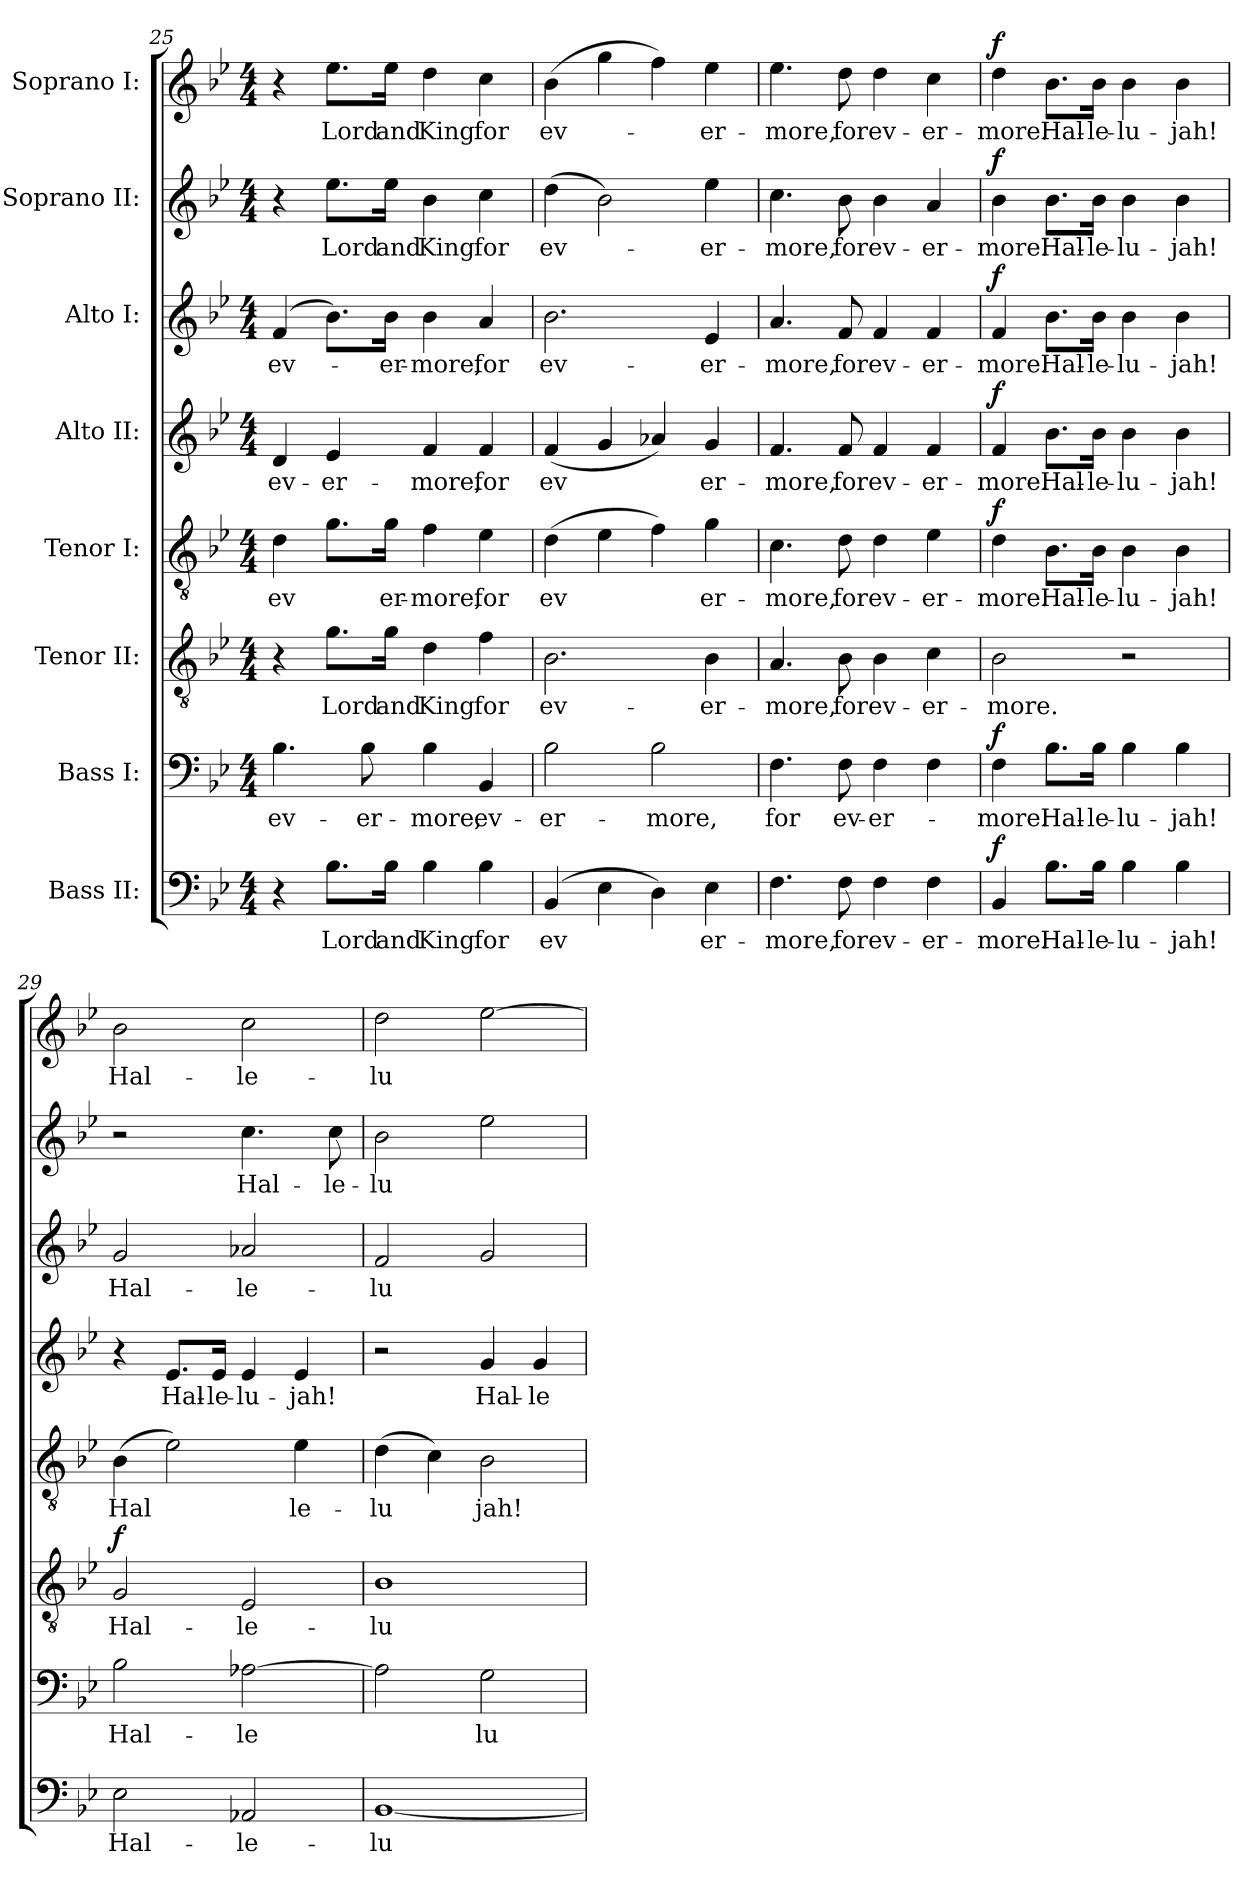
**kern	**text	**dynam	**kern	**text	**dynam	**kern	**text	**dynam	**kern	**text	**dynam	**kern	**text	**dynam	**kern	**text	**dynam	**kern	**text	**dynam	**kern	**text	**dynam
*part8	*part8	*part8	*part7	*part7	*part7	*part6	*part6	*part6	*part5	*part5	*part5	*part4	*part4	*part4	*part3	*part3	*part3	*part2	*part2	*part2	*part1	*part1	*part1
*staff8	*staff8	*staff8	*staff7	*staff7	*staff7	*staff6	*staff6	*staff6	*staff5	*staff5	*staff5	*staff4	*staff4	*staff4	*staff3	*staff3	*staff3	*staff2	*staff2	*staff2	*staff1	*staff1	*staff1
*I"Bass II:	*	*	*I"Bass I:	*	*	*I"Tenor II:	*	*	*I"Tenor I:	*	*	*I"Alto II:	*	*	*I"Alto I:	*	*	*I"Soprano II:	*	*	*I"Soprano I:	*	*
*clefF4	*	*	*clefF4	*	*	*clefGv2	*	*	*clefGv2	*	*	*clefG2	*	*	*clefG2	*	*	*clefG2	*	*	*clefG2	*	*
*k[b-e-]	*	*	*k[b-e-]	*	*	*k[b-e-]	*	*	*k[b-e-]	*	*	*k[b-e-]	*	*	*k[b-e-]	*	*	*k[b-e-]	*	*	*k[b-e-]	*	*
*B-:	*	*	*B-:	*	*	*B-:	*	*	*B-:	*	*	*B-:	*	*	*B-:	*	*	*B-:	*	*	*B-:	*	*
*M4/4	*	*	*M4/4	*	*	*M4/4	*	*	*M4/4	*	*	*M4/4	*	*	*M4/4	*	*	*M4/4	*	*	*M4/4	*	*
=25	=25	=25	=25	=25	=25	=25	=25	=25	=25	=25	=25	=25	=25	=25	=25	=25	=25	=25	=25	=25	=25	=25	=25
!	!	!	!	!LO:LY:b	!	!	!	!	!	!LO:LY:b	!	!	!LO:LY:b	!	!	!LO:LY:b	!	!	!	!	!	!	!
4r	.	.	4.B-\	ev-	.	4r	.	.	4d\	ev	.	4d/	ev-	.	(>4f/	ev-	.	4r	.	.	4r	.	.
!	!LO:LY:b	!	!	!	!	!	!LO:LY:b	!	!	!	!	!	!LO:LY:b	!	!	!	!	!	!LO:LY:b	!	!	!LO:LY:b	!
8.B-\L	Lord	.	.	.	.	8.g\L	Lord	.	8.g\L	.	.	4e-/	-er-	.	8.b-\L)	.	.	8.ee-\L	Lord	.	8.ee-\L	Lord	.
!	!	!	!	!LO:LY:b	!	!	!	!	!	!	!	!	!	!	!	!	!	!	!	!	!	!	!
.	.	.	8B-\	-er-	.	.	.	.	.	.	.	.	.	.	.	.	.	.	.	.	.	.	.
!	!LO:LY:b	!	!	!	!	!	!LO:LY:b	!	!	!LO:LY:b	!	!	!	!	!	!LO:LY:b	!	!	!LO:LY:b	!	!	!LO:LY:b	!
16B-\Jk	and	.	.	.	.	16g\Jk	and	.	16g\Jk	er-	.	.	.	.	16b-\Jk	-er-	.	16ee-\Jk	and	.	16ee-\Jk	and	.
!	!LO:LY:b	!	!	!LO:LY:b	!	!	!LO:LY:b	!	!	!LO:LY:b	!	!	!LO:LY:b	!	!	!LO:LY:b	!	!	!LO:LY:b	!	!	!LO:LY:b	!
4B-\	King	.	4B-\	-more,	.	4d\	King	.	4f\	-more,	.	4f/	-more,	.	4b-\	-more,	.	4b-\	King	.	4dd\	King	.
!	!LO:LY:b	!	!	!LO:LY:b	!	!	!LO:LY:b	!	!	!LO:LY:b	!	!	!LO:LY:b	!	!	!LO:LY:b	!	!	!LO:LY:b	!	!	!LO:LY:b	!
4B-\	for	.	4BB-/	ev-	.	4f\	for	.	4e-\	for	.	4f/	for	.	4a/	for	.	4cc\	for	.	4cc\	for	.
=26	=26	=26	=26	=26	=26	=26	=26	=26	=26	=26	=26	=26	=26	=26	=26	=26	=26	=26	=26	=26	=26	=26	=26
!	!LO:LY:b	!	!	!LO:LY:b	!	!	!LO:LY:b	!	!	!LO:LY:b	!	!	!LO:LY:b	!	!	!LO:LY:b	!	!	!LO:LY:b	!	!	!LO:LY:b	!
(>4BB-/	ev	.	2B-\	-er-	.	2.B-\	ev-	.	(>4d\	ev	.	(<4f/	ev	.	2.b-\	ev-	.	(>4dd\	ev-	.	(>4b-\	ev-	.
4E-\	.	.	.	.	.	.	.	.	4e-\	.	.	4g/	.	.	.	.	.	2b-\)	.	.	4gg\	.	.
!	!	!	!	!LO:LY:b	!	!	!	!	!	!	!	!	!	!	!	!	!	!	!	!	!	!	!
4D\)	.	.	2B-\	-more,	.	.	.	.	4f\)	.	.	4a-X/)	.	.	.	.	.	.	.	.	4ff\)	.	.
!	!LO:LY:b	!	!	!	!	!	!LO:LY:b	!	!	!LO:LY:b	!	!	!LO:LY:b	!	!	!LO:LY:b	!	!	!LO:LY:b	!	!	!LO:LY:b	!
4E-\	er-	.	.	.	.	4B-\	-er-	.	4g\	er-	.	4g/	er-	.	4e-/	-er-	.	4ee-\	-er-	.	4ee-\	-er-	.
=27	=27	=27	=27	=27	=27	=27	=27	=27	=27	=27	=27	=27	=27	=27	=27	=27	=27	=27	=27	=27	=27	=27	=27
!	!LO:LY:b	!	!	!LO:LY:b	!	!	!LO:LY:b	!	!	!LO:LY:b	!	!	!LO:LY:b	!	!	!LO:LY:b	!	!	!LO:LY:b	!	!	!LO:LY:b	!
4.F\	-more,	.	4.F\	for	.	4.A/	-more,	.	4.c\	-more,	.	4.f/	-more,	.	4.a/	-more,	.	4.cc\	-more,	.	4.ee-\	-more,	.
!	!LO:LY:b	!	!	!LO:LY:b	!	!	!LO:LY:b	!	!	!LO:LY:b	!	!	!LO:LY:b	!	!	!LO:LY:b	!	!	!LO:LY:b	!	!	!LO:LY:b	!
8F\	for	.	8F\	ev-	.	8B-\	for	.	8d\	for	.	8f/	for	.	8f/	for	.	8b-\	for	.	8dd\	for	.
!	!LO:LY:b	!	!	!LO:LY:b	!	!	!LO:LY:b	!	!	!LO:LY:b	!	!	!LO:LY:b	!	!	!LO:LY:b	!	!	!LO:LY:b	!	!	!LO:LY:b	!
4F\	ev-	.	4F\	-er-	.	4B-\	ev-	.	4d\	ev-	.	4f/	ev-	.	4f/	ev-	.	4b-\	ev-	.	4dd\	ev-	.
!	!LO:LY:b	!	!	!	!	!	!LO:LY:b	!	!	!LO:LY:b	!	!	!LO:LY:b	!	!	!LO:LY:b	!	!	!LO:LY:b	!	!	!LO:LY:b	!
4F\	-er-	.	4F\	.	.	4c\	-er-	.	4e-\	-er-	.	4f/	-er-	.	4f/	-er-	.	4a/	-er-	.	4cc\	-er-	.
!!LO:PB:g=z
=28	=28	=28	=28	=28	=28	=28	=28	=28	=28	=28	=28	=28	=28	=28	=28	=28	=28	=28	=28	=28	=28	=28	=28
!	!LO:LY:b	!LO:DY:b	!	!LO:LY:b	!LO:DY:b	!	!LO:LY:b	!	!	!LO:LY:b	!LO:DY:b	!	!LO:LY:b	!LO:DY:b	!	!LO:LY:b	!LO:DY:b	!	!LO:LY:b	!LO:DY:b	!	!LO:LY:b	!LO:DY:b
4BB-/	-more.	f	4F\	-more.	f	2B-\	-more.	.	4d\	-more.	f	4f/	-more.	f	4f/	-more.	f	4b-\	-more.	f	4dd\	-more.	f
!	!LO:LY:b	!	!	!LO:LY:b	!	!	!	!	!	!LO:LY:b	!	!	!LO:LY:b	!	!	!LO:LY:b	!	!	!LO:LY:b	!	!	!LO:LY:b	!
8.B-\L	Hal-	.	8.B-\L	Hal-	.	.	.	.	8.B-\L	Hal-	.	8.b-\L	Hal-	.	8.b-\L	Hal-	.	8.b-\L	Hal-	.	8.b-\L	Hal-	.
!	!LO:LY:b	!	!	!LO:LY:b	!	!	!	!	!	!LO:LY:b	!	!	!LO:LY:b	!	!	!LO:LY:b	!	!	!LO:LY:b	!	!	!LO:LY:b	!
16B-\Jk	-le-	.	16B-\Jk	-le-	.	.	.	.	16B-\Jk	-le-	.	16b-\Jk	-le-	.	16b-\Jk	-le-	.	16b-\Jk	-le-	.	16b-\Jk	-le-	.
!	!LO:LY:b	!	!	!LO:LY:b	!	!	!	!	!	!LO:LY:b	!	!	!LO:LY:b	!	!	!LO:LY:b	!	!	!LO:LY:b	!	!	!LO:LY:b	!
4B-\	-lu-	.	4B-\	-lu-	.	2r	.	.	4B-\	-lu-	.	4b-\	-lu-	.	4b-\	-lu-	.	4b-\	-lu-	.	4b-\	-lu-	.
!	!LO:LY:b	!	!	!LO:LY:b	!	!	!	!	!	!LO:LY:b	!	!	!LO:LY:b	!	!	!LO:LY:b	!	!	!LO:LY:b	!	!	!LO:LY:b	!
4B-\	-jah!	.	4B-\	-jah!	.	.	.	.	4B-\	-jah!	.	4b-\	-jah!	.	4b-\	-jah!	.	4b-\	-jah!	.	4b-\	-jah!	.
=29	=29	=29	=29	=29	=29	=29	=29	=29	=29	=29	=29	=29	=29	=29	=29	=29	=29	=29	=29	=29	=29	=29	=29
!	!LO:LY:b	!	!	!LO:LY:b	!	!	!LO:LY:b	!LO:DY:b	!	!LO:LY:b	!	!	!	!	!	!LO:LY:b	!	!	!	!	!	!LO:LY:b	!
2E-\	Hal-	.	2B-\	Hal-	.	2G/	Hal-	f	(>4B-\	Hal	.	4r	.	.	2g/	Hal-	.	2r	.	.	2b-\	Hal-	.
!	!	!	!	!	!	!	!	!	!	!	!	!	!LO:LY:b	!	!	!	!	!	!	!	!	!	!
.	.	.	.	.	.	.	.	.	2e-\)	.	.	8.e-/L	Hal-	.	.	.	.	.	.	.	.	.	.
!	!	!	!	!	!	!	!	!	!	!	!	!	!LO:LY:b	!	!	!	!	!	!	!	!	!	!
.	.	.	.	.	.	.	.	.	.	.	.	16e-/Jk	-le-	.	.	.	.	.	.	.	.	.	.
!	!LO:LY:b	!	!	!LO:LY:b	!	!	!LO:LY:b	!	!	!	!	!	!LO:LY:b	!	!	!LO:LY:b	!	!	!LO:LY:b	!	!	!LO:LY:b	!
2AA-X/	-le-	.	[2A-X\	-le	.	2E-/	-le-	.	.	.	.	4e-/	-lu-	.	2a-X/	-le-	.	4.cc\	Hal-	.	2cc\	-le-	.
!	!	!	!	!	!	!	!	!	!	!LO:LY:b	!	!	!LO:LY:b	!	!	!	!	!	!	!	!	!	!
.	.	.	.	.	.	.	.	.	4e-\	le-	.	4e-/	-jah!	.	.	.	.	.	.	.	.	.	.
!	!	!	!	!	!	!	!	!	!	!	!	!	!	!	!	!	!	!	!LO:LY:b	!	!	!	!
.	.	.	.	.	.	.	.	.	.	.	.	.	.	.	.	.	.	8cc\	-le-	.	.	.	.
=30	=30	=30	=30	=30	=30	=30	=30	=30	=30	=30	=30	=30	=30	=30	=30	=30	=30	=30	=30	=30	=30	=30	=30
!	!LO:LY:b	!	!	!	!	!	!LO:LY:b	!	!	!LO:LY:b	!	!	!	!	!	!LO:LY:b	!	!	!LO:LY:b	!	!	!LO:LY:b	!
[1BB-	-lu	.	2A-\]	.	.	1B-	-lu-	.	(>4d\	-lu	.	2r	.	.	2f/	-lu	.	2b-\	-lu	.	2dd\	-lu	.
.	.	.	.	.	.	.	.	.	4c\)	.	.	.	.	.	.	.	.	.	.	.	.	.	.
!	!	!	!	!LO:LY:b	!	!	!	!	!	!LO:LY:b	!	!	!LO:LY:b	!	!	!	!	!	!	!	!	!	!
.	.	.	2G\	lu	.	.	.	.	2B-\	jah!	.	4g/	Hal-	.	2g/	.	.	2ee-\	.	.	[2ee-\	.	.
!	!	!	!	!	!	!	!	!	!	!	!	!	!LO:LY:b	!	!	!	!	!	!	!	!	!	!
.	.	.	.	.	.	.	.	.	.	.	.	4g/	-le-	.	.	.	.	.	.	.	.	.	.
=	=	=	=	=	=	=	=	=	=	=	=	=	=	=	=	=	=	=	=	=	=	=	=
*-	*-	*-	*-	*-	*-	*-	*-	*-	*-	*-	*-	*-	*-	*-	*-	*-	*-	*-	*-	*-	*-	*-	*-
